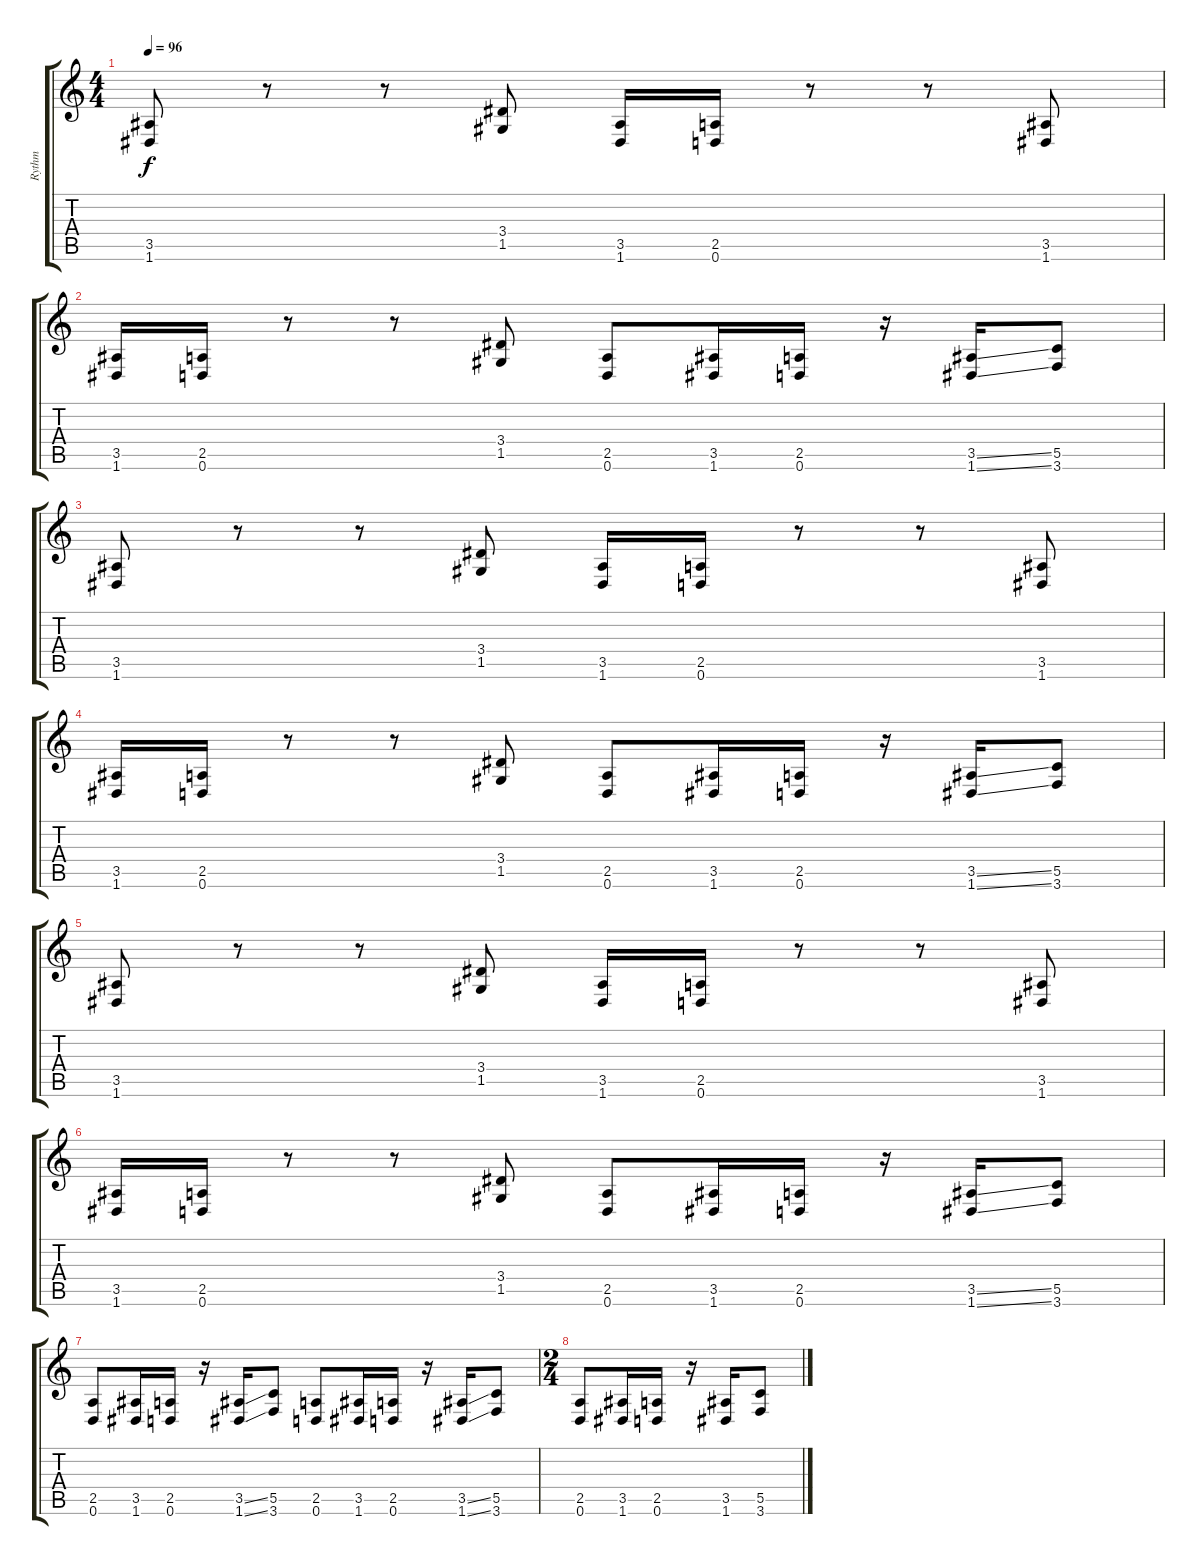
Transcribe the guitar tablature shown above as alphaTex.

\track ("Rythm" "Rythm") {instrument distortionguitar}
\staff {score tabs}
\tuning (D4 A3 F3 C3 G2 D2) {hide}
\ts (4 4)
\tempo 96
\clef g2
\ks c
(3.5 1.6).8{dy f} r.8 r.8 (3.4 1.5).8 (3.5 1.6).16 (2.5 0.6).16 r.8 r.8 (3.5 1.6).8 |
(3.5 1.6).16 (2.5 0.6).16 r.8 r.8 (3.4 1.5).8 (2.5 0.6).8 (3.5 1.6).16 (2.5 0.6).16 r.16 (3.5{ss} 1.6{ss}).16 (5.5 3.6).8 |
(3.5 1.6).8 r.8 r.8 (3.4 1.5).8 (3.5 1.6).16 (2.5 0.6).16 r.8 r.8 (3.5 1.6).8 |
(3.5 1.6).16 (2.5 0.6).16 r.8 r.8 (3.4 1.5).8 (2.5 0.6).8 (3.5 1.6).16 (2.5 0.6).16 r.16 (3.5{ss} 1.6{ss}).16 (5.5 3.6).8 |
(3.5 1.6).8 r.8 r.8 (3.4 1.5).8 (3.5 1.6).16 (2.5 0.6).16 r.8 r.8 (3.5 1.6).8 |
(3.5 1.6).16 (2.5 0.6).16 r.8 r.8 (3.4 1.5).8 (2.5 0.6).8 (3.5 1.6).16 (2.5 0.6).16 r.16 (3.5{ss} 1.6{ss}).16 (5.5 3.6).8 |
(2.5 0.6).8 (3.5 1.6).16 (2.5 0.6).16 r.16 (3.5{ss} 1.6{ss}).16 (5.5 3.6).8 (2.5 0.6).8 (3.5 1.6).16 (2.5 0.6).16 r.16 (3.5{ss} 1.6{ss}).16 (5.5 3.6).8 |
\ts (2 4)
(2.5 0.6).8 (3.5 1.6).16 (2.5 0.6).16 r.16 (3.5 1.6).16 (5.5 3.6).8
